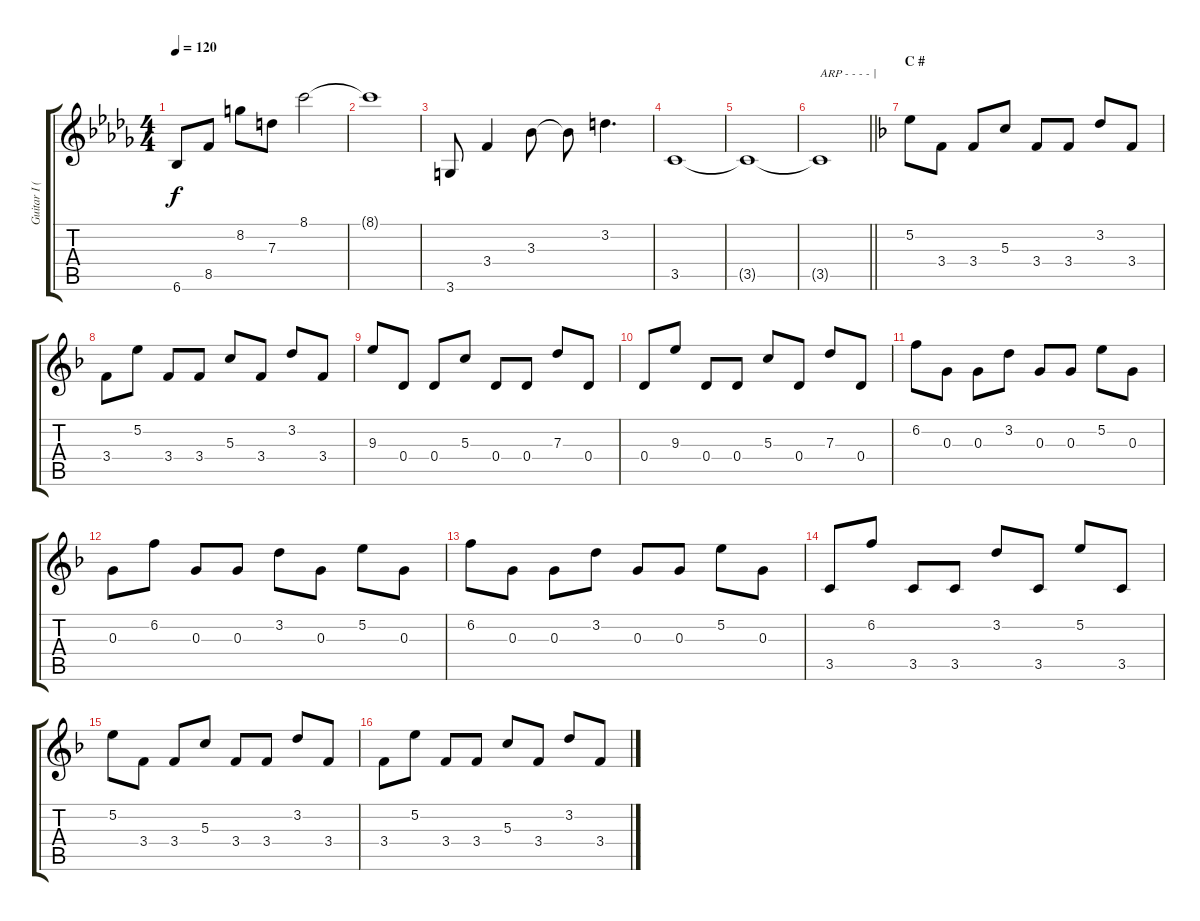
\track ("Guitar I (Nakano Azusa)" "Guitar I (") {instrument overdrivenguitar}
\staff {score tabs}
\tuning (E4 B3 G3 D3 A2 E2) {hide}
\ts (4 4)
\tempo 120
\clef g2
\ks db
6.6.8{dy f} 8.5.8 8.2.8 7.3.8 8.1.2 |
8.1{t}.1 |
3.6.8 3.4.4 3.3.8 3.3{t}.8 3.2.4{d} |
3.5.1 |
3.5{t}.1 |
\barLineRight lightlight
3.5{t}.1{txt "ARP - - - - |"} |
\section ("" "C #")
\ks f
5.2.8 3.4.8 3.4.8 5.3.8 3.4.8 3.4.8 3.2.8 3.4.8 |
3.4.8 5.2.8 3.4.8 3.4.8 5.3.8 3.4.8 3.2.8 3.4.8 |
9.3.8 0.4.8 0.4.8 5.3.8 0.4.8 0.4.8 7.3.8 0.4.8 |
0.4.8 9.3.8 0.4.8 0.4.8 5.3.8 0.4.8 7.3.8 0.4.8 |
6.2.8 0.3.8 0.3.8 3.2.8 0.3.8 0.3.8 5.2.8 0.3.8 |
0.3.8 6.2.8 0.3.8 0.3.8 3.2.8 0.3.8 5.2.8 0.3.8 |
6.2.8 0.3.8 0.3.8 3.2.8 0.3.8 0.3.8 5.2.8 0.3.8 |
3.5.8 6.2.8 3.5.8 3.5.8 3.2.8 3.5.8 5.2.8 3.5.8 |
5.2.8 3.4.8 3.4.8 5.3.8 3.4.8 3.4.8 3.2.8 3.4.8 |
3.4.8 5.2.8 3.4.8 3.4.8 5.3.8 3.4.8 3.2.8 3.4.8
